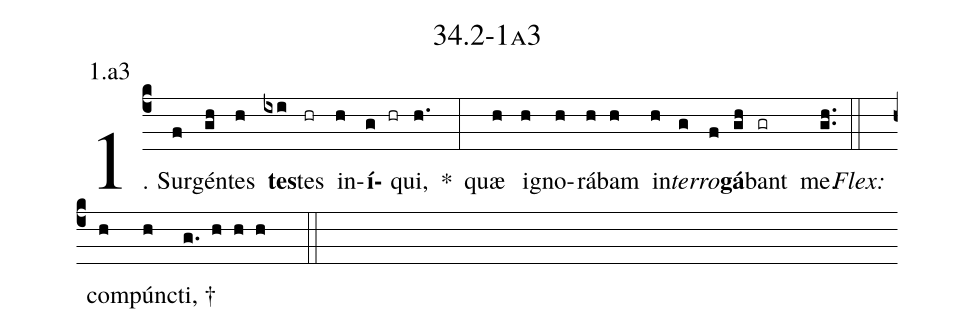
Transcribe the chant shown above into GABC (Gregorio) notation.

name: 34.2-1a3;
annotation: 1.a3;
%%
(c4)1. Sur(f)gén(gh)tes(h) <b>tes</b>(ixi)tes(hr) in(h)<b>í</b>(g hr)qui,(h.) *(:) quæ(h) i(h)gno(h)rá(h)bam(h) in(h)<i>ter</i>(g)<i>ro</i>(f)<b>gá</b>(gh)bant(gr) me.(gh..) (::)
<i>Flex:</i>()  com(h)púnc(h)ti, †(g. h h h  ::)

%E(h) u(h) o(g) u(f) a(gh) e.(gh..) (::)
